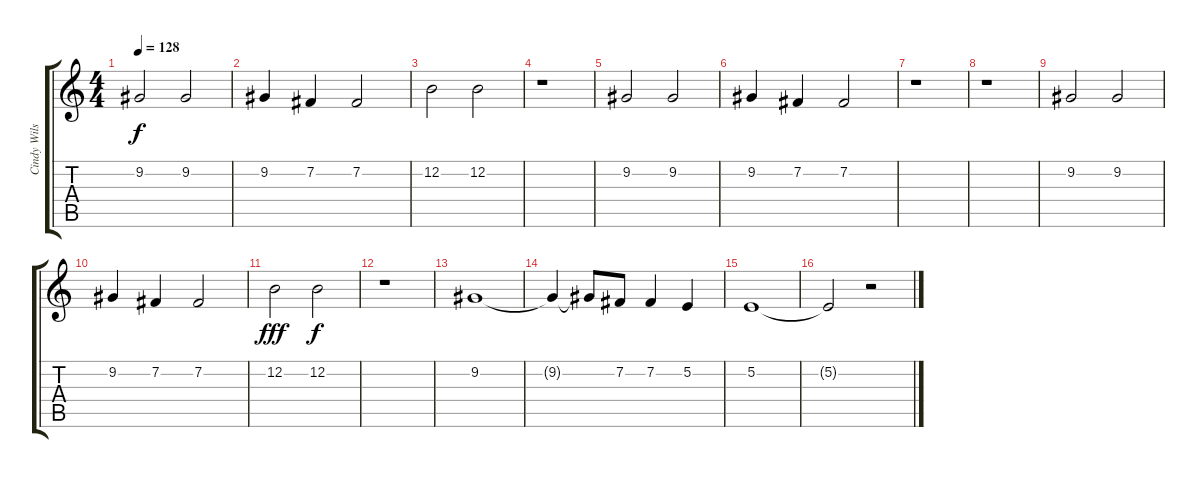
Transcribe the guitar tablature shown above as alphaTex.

\track ("Cindy Wilson (vox)" "Cindy Wils") {instrument lead6voice}
\staff {score tabs}
\tuning (E4 B3 G3 D3 A2 E2) {hide}
\ts (4 4)
\tempo 128
\clef g2
\ks c
9.2.2{dy f} 9.2.2 |
9.2.4 7.2.4 7.2.2 |
12.2.2 12.2.2 |
r.1 |
9.2.2 9.2.2 |
9.2.4 7.2.4 7.2.2 |
r.1 |
r.1 |
9.2.2 9.2.2 |
9.2.4 7.2.4 7.2.2 |
12.2.2{dy fff} 12.2.2{dy f} |
r.1 |
9.2.1 |
9.2{t}.4 9.2{t}.8 7.2.8 7.2.4 5.2.4 |
5.2.1 |
5.2{t}.2 r.2
